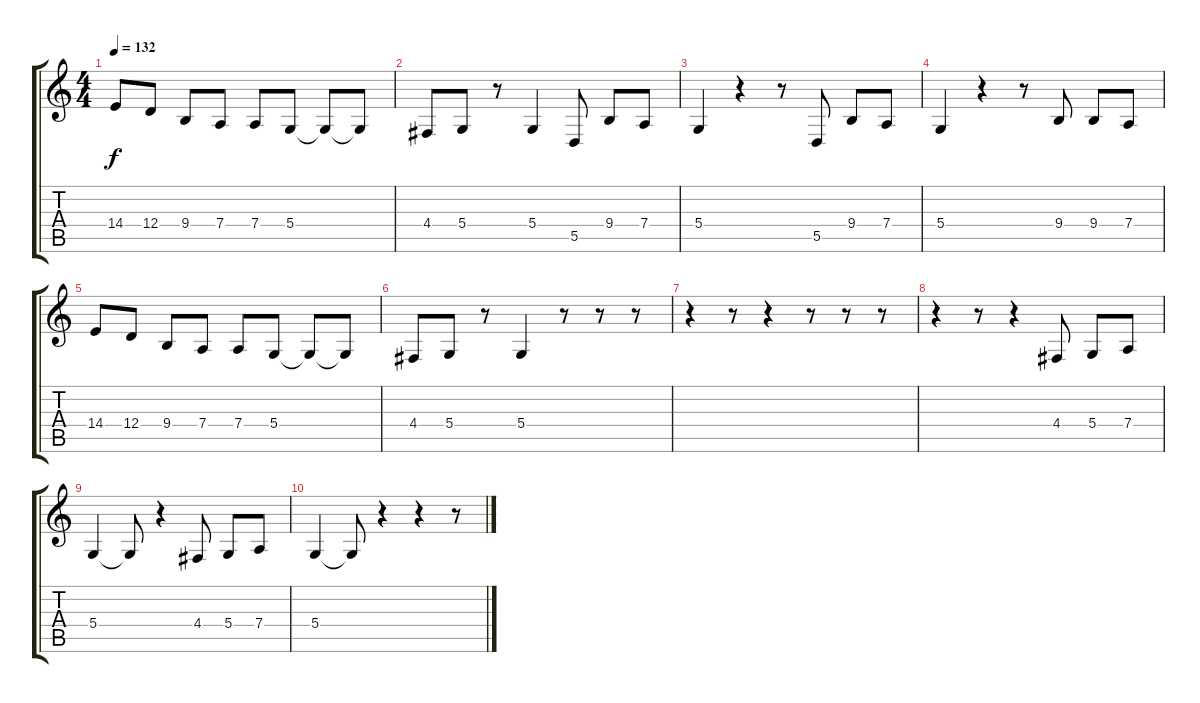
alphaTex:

\track "" {instrument englishhorn}
\staff {score tabs}
\tuning (E4 B3 G3 D3 A2 E2) {hide}
\ts (4 4)
\tempo 132
\clef g2
\ks c
14.4.8{dy f} 12.4.8 9.4.8 7.4.8 7.4.8 5.4.8 5.4{t}.8 5.4{t}.8 |
4.4.8 5.4.8 r.8 5.4.4 5.5.8 9.4.8 7.4.8 |
5.4.4 r.4 r.8 5.5.8 9.4.8 7.4.8 |
5.4.4 r.4 r.8 9.4.8 9.4.8 7.4.8 |
14.4.8 12.4.8 9.4.8 7.4.8 7.4.8 5.4.8 5.4{t}.8 5.4{t}.8 |
4.4.8 5.4.8 r.8 5.4.4 r.8 r.8 r.8 |
r.4 r.8 r.4 r.8 r.8 r.8 |
r.4 r.8 r.4 4.4.8 5.4.8 7.4.8 |
5.4.4 5.4{t}.8 r.4 4.4.8 5.4.8 7.4.8 |
5.4.4 5.4{t}.8 r.4 r.4 r.8
